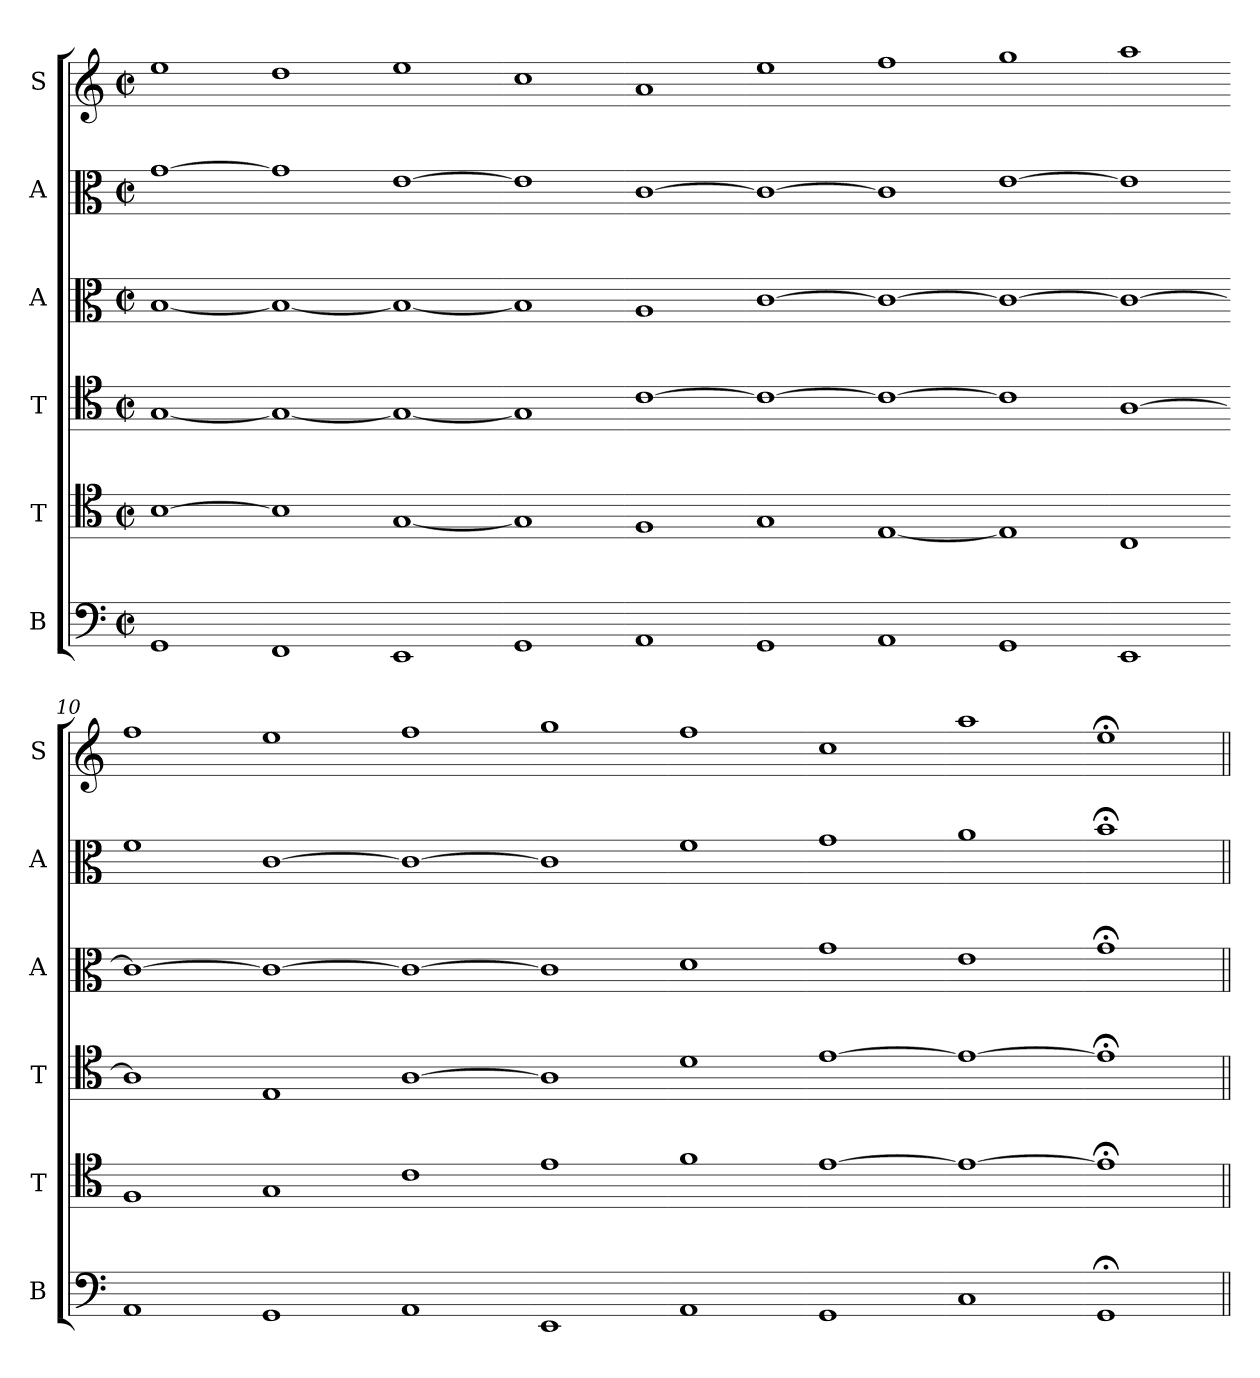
**kern	**kern	**kern	**kern	**kern	**kern
*part6	*part5	*part4	*part3	*part2	*part1
*staff6	*staff5	*staff4	*staff3	*staff2	*staff1
*I"B	*I"T	*I"T	*I"A	*I"A	*I"S
*I'B	*I'T	*I'T	*I'A	*I'A	*I'S
*clefF4	*clefC4	*clefC4	*clefC3	*clefC3	*clefG2
*k[]	*k[]	*k[]	*k[]	*k[]	*k[]
*M2/2	*M2/2	*M2/2	*M2/2	*M2/2	*M2/2
*met(c|)	*met(c|)	*met(c|)	*met(c|)	*met(c|)	*met(c|)
*MM208	*MM208	*MM208	*MM208	*MM208	*MM208
=1	=1	=1	=1	=1	=1
1GG	[1B	[1G	[1B	[1g	1ee
=2-	=2-	=2-	=2-	=2-	=2-
1FF	1B]	1G_	1B_	1g]	1dd
=3-	=3-	=3-	=3-	=3-	=3-
1EE	[1G	1G_	1B_	[1e	1ee
=4-	=4-	=4-	=4-	=4-	=4-
1GG	1G]	1G]	1B]	1e]	1cc
=5-	=5-	=5-	=5-	=5-	=5-
1AA	1F	[1c	1A	[1c	1a
=6-	=6-	=6-	=6-	=6-	=6-
1GG	1G	1c_	[1c	1c_	1ee
=7-	=7-	=7-	=7-	=7-	=7-
1AA	[1E	1c_	1c_	1c]	1ff
=8-	=8-	=8-	=8-	=8-	=8-
1GG	1E]	1c]	1c_	[1e	1gg
=9-	=9-	=9-	=9-	=9-	=9-
1EE	1C	[1A	1c_	1e]	1aa
=10-	=10-	=10-	=10-	=10-	=10-
1AA	1F	1A]	1c_	1f	1ff
=11-	=11-	=11-	=11-	=11-	=11-
1GG	1G	1E	1c_	[1c	1ee
=12-	=12-	=12-	=12-	=12-	=12-
1AA	1c	[1A	1c_	1c_	1ff
=13-	=13-	=13-	=13-	=13-	=13-
1EE	1e	1A]	1c]	1c]	1gg
=14-	=14-	=14-	=14-	=14-	=14-
1AA	1f	1d	1d	1f	1ff
=15-	=15-	=15-	=15-	=15-	=15-
1GG	[1e	[1e	1g	1g	1cc
=16-	=16-	=16-	=16-	=16-	=16-
1C	1e_	1e_	1e	1a	1aa
=17-	=17-	=17-	=17-	=17-	=17-
1GG;<	1e;<]	1e;<]	1g;<	1b;	1ee;<
=||	=||	=||	=||	=||	=||
*-	*-	*-	*-	*-	*-
